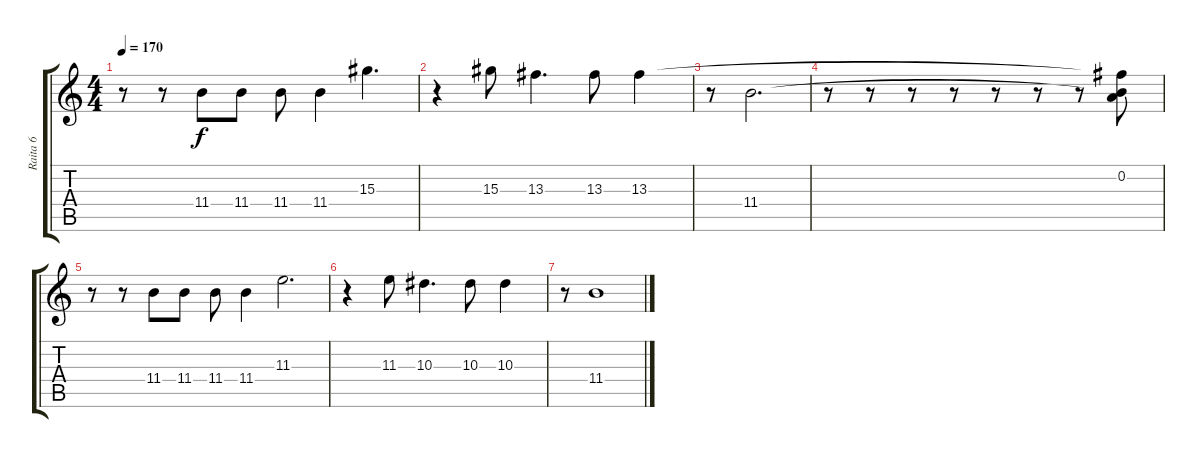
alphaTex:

\track ("Raita 6" "Raita 6") {instrument overdrivenguitar}
\staff {score tabs}
\tuning (D4 A3 F3 C3 G2 D2) {hide}
\ts (4 4)
\tempo 170
\clef g2
\ks c
r.8{dy f} r.8 11.4.8 11.4.8 11.4.8 11.4.4 15.3.4{d} |
r.4 15.3.8 13.3.4{d} 13.3.8 13.3.4 |
r.8 11.4.2{d} |
r.8 r.8 r.8 r.8 r.8 r.8 r.8 (0.2 13.3{t} 11.4{t}).8 |
r.8 r.8 11.4.8 11.4.8 11.4.8 11.4.4 11.3.2{d} |
r.4 11.3.8 10.3.4{d} 10.3.8 10.3.4 |
r.8 11.4.1
